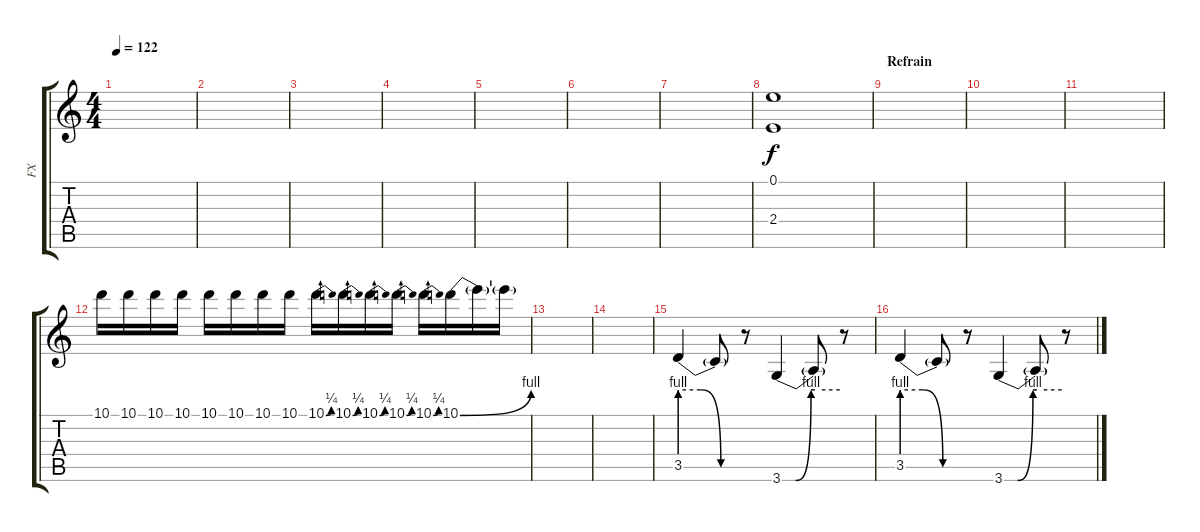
\track ("FX" "FX") {instrument whistle}
\staff {score tabs}
\tuning (E5 B4 G4 D4 A3 E3) {hide}
\ts (4 4)
\tempo 122
\clef g2
\ks c
|
|
|
|
|
|
|
(0.1 2.4).1{volume 10 instrument choiraahs} |
\section ("" "Refrain")
|
|
|
10.1.16{volume 10 instrument distortionguitar} 10.1.16 10.1.16 10.1.16 10.1.16 10.1.16 10.1.16 10.1.16 10.1{be (bend 0 0 60 1)}.16 10.1{be (bend 0 0 60 1)}.16 10.1{be (bend 0 0 60 1)}.16 10.1{be (bend 0 0 60 1)}.16 10.1{be (bend 0 0 60 1)}.16 10.1{be (bend 0 0 60 4)}.16 10.1{t}.16 10.1{t}.16 |
|
|
3.5{be (custom 0 4 20 4 40 0 60 0)}.4{volume 10 instrument distortionguitar} 3.5{t}.8 r.8 3.6{be (custom 0 0 14 0 30 4 34 4 60 4)}.4 3.6{t}.8 r.8 |
3.5{be (custom 0 4 20 4 40 0 60 0)}.4{volume 10 instrument distortionguitar} 3.5{t}.8 r.8 3.6{be (custom 0 0 14 0 30 4 34 4 60 4)}.4 3.6{t}.8 r.8
